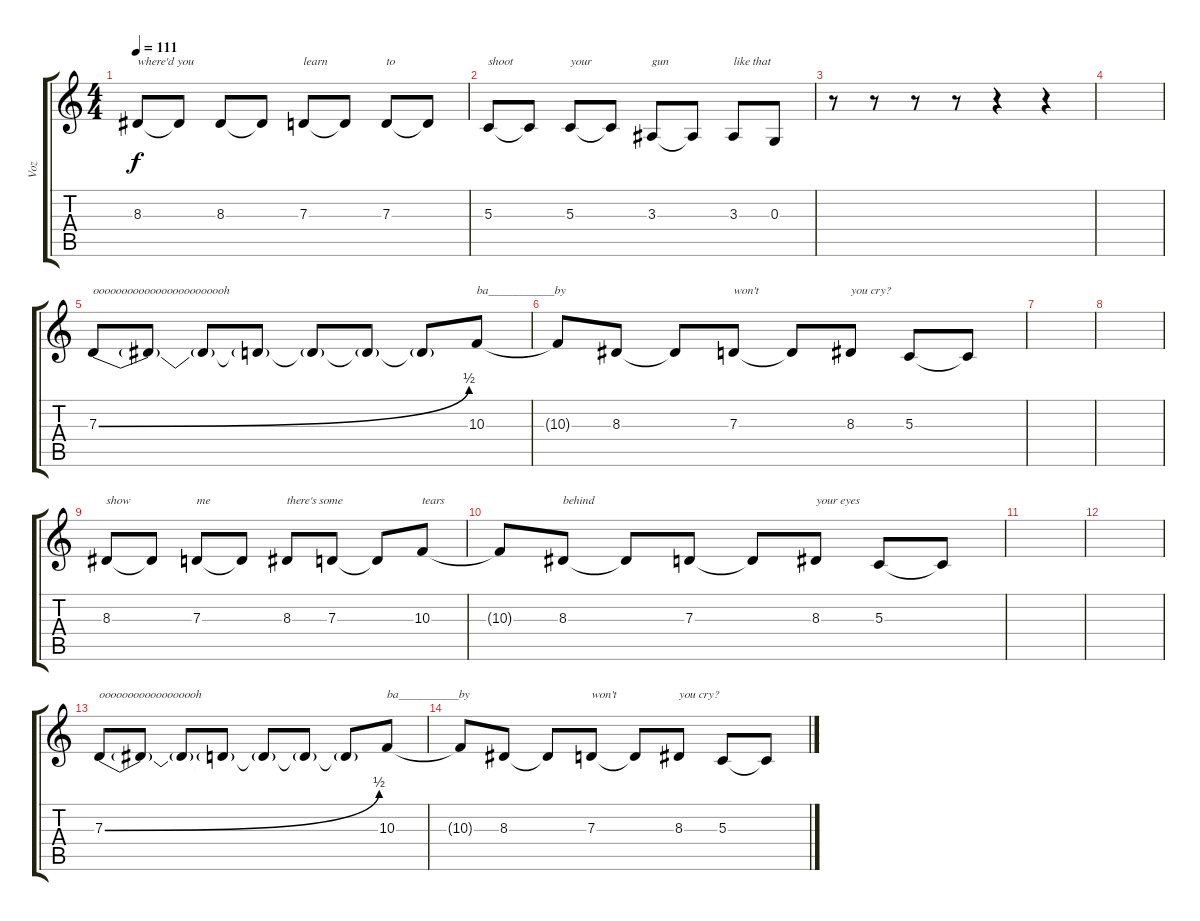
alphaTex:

\track ("Voz" "Voz") {instrument lead2sawtooth}
\staff {score tabs}
\tuning (E4 B3 G3 D3 A2 E2) {hide}
\ts (4 4)
\tempo 111
\clef g2
\ks c
8.3.8{txt "where'd you" dy f} 8.3{t}.8 8.3.8 8.3{t}.8 7.3.8{txt "learn"} 7.3{t}.8 7.3.8{txt "to"} 7.3{t}.8 |
5.3.8{txt "shoot"} 5.3{t}.8 5.3.8{txt "your"} 5.3{t}.8 3.3.8{txt "gun"} 3.3{t}.8 3.3.8{txt "like that"} 0.3.8 |
r.8 r.8 r.8 r.8 r.4 r.4 |
|
7.3{be (bend 0 0 60 2)}.8{txt "oooooooooooooooooooooooh"} 7.3{t}.8 7.3{t}.8 7.3{t}.8 7.3{t}.8 7.3{t}.8 7.3{t}.8 10.3.8{txt "ba___________by"} |
10.3{t}.8 8.3.8 8.3{t}.8 7.3.8{txt "won't"} 7.3{t}.8 8.3.8{txt "you cry?"} 5.3.8 5.3{t}.8 |
|
|
8.3.8{txt "show"} 8.3{t}.8 7.3.8{txt "me"} 7.3{t}.8 8.3.8{txt "there's some"} 7.3.8 7.3{t}.8 10.3.8{txt "tears"} |
10.3{t}.8 8.3.8{txt "behind "} 8.3{t}.8 7.3.8 7.3{t}.8 8.3.8{txt "your eyes"} 5.3.8 5.3{t}.8 |
|
|
7.3{be (bend 0 0 60 2)}.8{txt "oooooooooooooooooh"} 7.3{t}.8 7.3{t}.8 7.3{t}.8 7.3{t}.8 7.3{t}.8 7.3{t}.8 10.3.8{txt "ba__________by"} |
10.3{t}.8 8.3.8 8.3{t}.8 7.3.8{txt "won't"} 7.3{t}.8 8.3.8{txt "you cry?"} 5.3.8 5.3{t}.8
